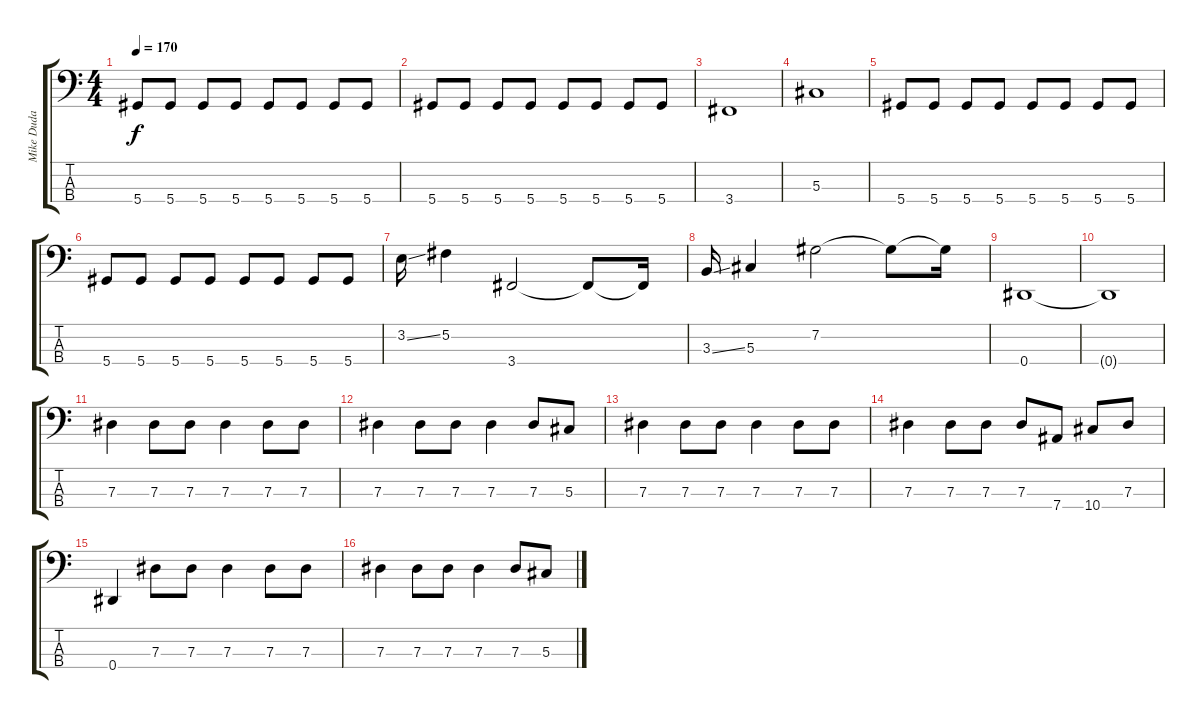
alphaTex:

\track ("Mike Duda" "Mike Duda") {instrument electricbasspick}
\staff {score tabs}
\tuning (Gb2 Db2 Ab1 Eb1) {hide}
\ts (4 4)
\tempo 170
\clef f4
\ks c
5.4.8{dy f} 5.4.8 5.4.8 5.4.8 5.4.8 5.4.8 5.4.8 5.4.8 |
5.4.8 5.4.8 5.4.8 5.4.8 5.4.8 5.4.8 5.4.8 5.4.8 |
3.4.1 |
5.3.1 |
5.4.8 5.4.8 5.4.8 5.4.8 5.4.8 5.4.8 5.4.8 5.4.8 |
5.4.8 5.4.8 5.4.8 5.4.8 5.4.8 5.4.8 5.4.8 5.4.8 |
3.2{ss}.16 5.2.4 3.4.2 3.4{t}.8 3.4{t}.16 |
3.3{ss}.16 5.3.4 7.2.2 7.2{t}.8 7.2{t}.16 |
0.4.1 |
0.4{t}.1 |
7.3.4 7.3.8 7.3.8 7.3.4 7.3.8 7.3.8 |
7.3.4 7.3.8 7.3.8 7.3.4 7.3.8 5.3.8 |
7.3.4 7.3.8 7.3.8 7.3.4 7.3.8 7.3.8 |
7.3.4 7.3.8 7.3.8 7.3.8 7.4.8 10.4.8 7.3.8 |
0.4.4 7.3.8 7.3.8 7.3.4 7.3.8 7.3.8 |
7.3.4 7.3.8 7.3.8 7.3.4 7.3.8 5.3.8
